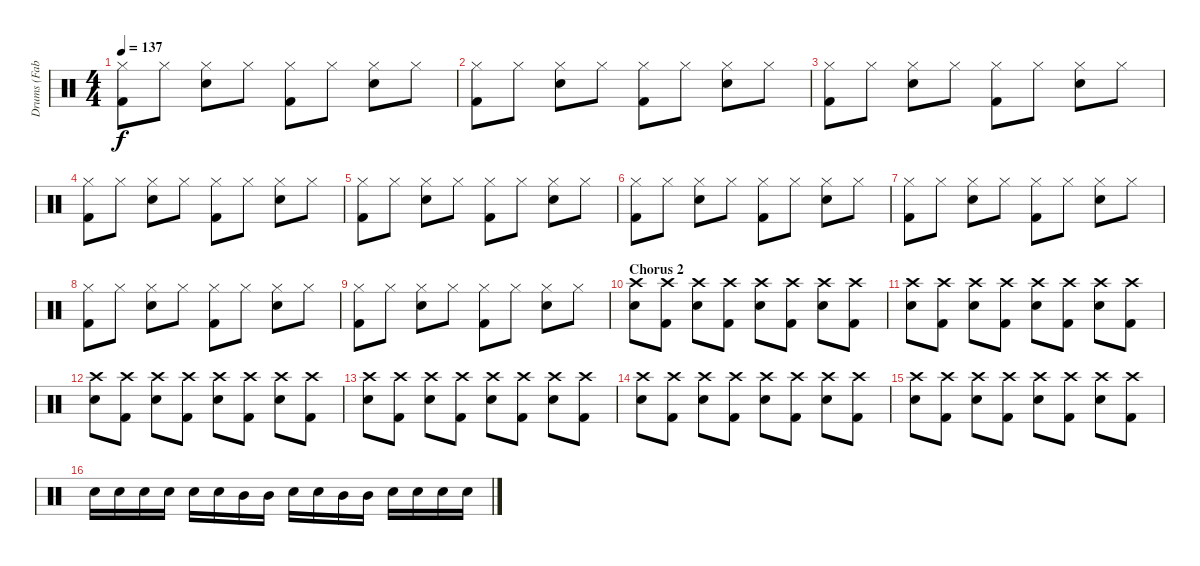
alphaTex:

\track ("Drums (Fab)" "Drums (Fab") {instrument percussion}
\staff {score}
\articulation defaults
\ts (4 4)
\tempo 137
\clef neutral
\ks c
("Hi-Hat (closed)" "Kick (hit) 2").8{dy f} "Hi-Hat (closed)".8 ("Hi-Hat (closed)" "Snare (hit) 2").8 "Hi-Hat (closed)".8 ("Hi-Hat (closed)" "Kick (hit) 2").8 "Hi-Hat (closed)".8 ("Hi-Hat (closed)" "Snare (hit) 2").8 "Hi-Hat (closed)".8 |
("Hi-Hat (closed)" "Kick (hit) 2").8 "Hi-Hat (closed)".8 ("Hi-Hat (closed)" "Snare (hit) 2").8 "Hi-Hat (closed)".8 ("Hi-Hat (closed)" "Kick (hit) 2").8 "Hi-Hat (closed)".8 ("Hi-Hat (closed)" "Snare (hit) 2").8 "Hi-Hat (closed)".8 |
("Hi-Hat (closed)" "Kick (hit) 2").8 "Hi-Hat (closed)".8 ("Hi-Hat (closed)" "Snare (hit) 2").8 "Hi-Hat (closed)".8 ("Hi-Hat (closed)" "Kick (hit) 2").8 "Hi-Hat (closed)".8 ("Hi-Hat (closed)" "Snare (hit) 2").8 "Hi-Hat (closed)".8 |
("Hi-Hat (closed)" "Kick (hit) 2").8 "Hi-Hat (closed)".8 ("Hi-Hat (closed)" "Snare (hit) 2").8 "Hi-Hat (closed)".8 ("Hi-Hat (closed)" "Kick (hit) 2").8 "Hi-Hat (closed)".8 ("Hi-Hat (closed)" "Snare (hit) 2").8 "Hi-Hat (closed)".8 |
("Hi-Hat (closed)" "Kick (hit) 2").8 "Hi-Hat (closed)".8 ("Hi-Hat (closed)" "Snare (hit) 2").8 "Hi-Hat (closed)".8 ("Hi-Hat (closed)" "Kick (hit) 2").8 "Hi-Hat (closed)".8 ("Hi-Hat (closed)" "Snare (hit) 2").8 "Hi-Hat (closed)".8 |
("Hi-Hat (closed)" "Kick (hit) 2").8 "Hi-Hat (closed)".8 ("Hi-Hat (closed)" "Snare (hit) 2").8 "Hi-Hat (closed)".8 ("Hi-Hat (closed)" "Kick (hit) 2").8 "Hi-Hat (closed)".8 ("Hi-Hat (closed)" "Snare (hit) 2").8 "Hi-Hat (closed)".8 |
("Hi-Hat (closed)" "Kick (hit) 2").8 "Hi-Hat (closed)".8 ("Hi-Hat (closed)" "Snare (hit) 2").8 "Hi-Hat (closed)".8 ("Hi-Hat (closed)" "Kick (hit) 2").8 "Hi-Hat (closed)".8 ("Hi-Hat (closed)" "Snare (hit) 2").8 "Hi-Hat (closed)".8 |
("Hi-Hat (closed)" "Kick (hit) 2").8 "Hi-Hat (closed)".8 ("Hi-Hat (closed)" "Snare (hit) 2").8 "Hi-Hat (closed)".8 ("Hi-Hat (closed)" "Kick (hit) 2").8 "Hi-Hat (closed)".8 ("Hi-Hat (closed)" "Snare (hit) 2").8 "Hi-Hat (closed)".8 |
("Hi-Hat (closed)" "Kick (hit) 2").8 "Hi-Hat (closed)".8 ("Hi-Hat (closed)" "Snare (hit) 2").8 "Hi-Hat (closed)".8 ("Hi-Hat (closed)" "Kick (hit) 2").8 "Hi-Hat (closed)".8 ("Hi-Hat (closed)" "Snare (hit) 2").8 "Hi-Hat (closed)".8 |
\section ("" "Chorus 2")
("Crash high (hit)" "Snare (hit) 2").8 ("Crash high (hit)" "Kick (hit) 2").8 ("Crash high (hit)" "Snare (hit) 2").8 ("Crash high (hit)" "Kick (hit) 2").8 ("Crash high (hit)" "Snare (hit) 2").8 ("Crash high (hit)" "Kick (hit) 2").8 ("Crash high (hit)" "Snare (hit) 2").8 ("Crash high (hit)" "Kick (hit) 2").8 |
("Crash high (hit)" "Snare (hit) 2").8 ("Crash high (hit)" "Kick (hit) 2").8 ("Crash high (hit)" "Snare (hit) 2").8 ("Crash high (hit)" "Kick (hit) 2").8 ("Crash high (hit)" "Snare (hit) 2").8 ("Crash high (hit)" "Kick (hit) 2").8 ("Crash high (hit)" "Snare (hit) 2").8 ("Crash high (hit)" "Kick (hit) 2").8 |
("Crash high (hit)" "Snare (hit) 2").8 ("Crash high (hit)" "Kick (hit) 2").8 ("Crash high (hit)" "Snare (hit) 2").8 ("Crash high (hit)" "Kick (hit) 2").8 ("Crash high (hit)" "Snare (hit) 2").8 ("Crash high (hit)" "Kick (hit) 2").8 ("Crash high (hit)" "Snare (hit) 2").8 ("Crash high (hit)" "Kick (hit) 2").8 |
("Crash high (hit)" "Snare (hit) 2").8 ("Crash high (hit)" "Kick (hit) 2").8 ("Crash high (hit)" "Snare (hit) 2").8 ("Crash high (hit)" "Kick (hit) 2").8 ("Crash high (hit)" "Snare (hit) 2").8 ("Crash high (hit)" "Kick (hit) 2").8 ("Crash high (hit)" "Snare (hit) 2").8 ("Crash high (hit)" "Kick (hit) 2").8 |
("Crash high (hit)" "Snare (hit) 2").8 ("Crash high (hit)" "Kick (hit) 2").8 ("Crash high (hit)" "Snare (hit) 2").8 ("Crash high (hit)" "Kick (hit) 2").8 ("Crash high (hit)" "Snare (hit) 2").8 ("Crash high (hit)" "Kick (hit) 2").8 ("Crash high (hit)" "Snare (hit) 2").8 ("Crash high (hit)" "Kick (hit) 2").8 |
("Crash high (hit)" "Snare (hit) 2").8 ("Crash high (hit)" "Kick (hit) 2").8 ("Crash high (hit)" "Snare (hit) 2").8 ("Crash high (hit)" "Kick (hit) 2").8 ("Crash high (hit)" "Snare (hit) 2").8 ("Crash high (hit)" "Kick (hit) 2").8 ("Crash high (hit)" "Snare (hit) 2").8 ("Crash high (hit)" "Kick (hit) 2").8 |
"Snare (hit) 2".16 "Snare (hit) 2".16 "Snare (hit) 2".16 "Snare (hit) 2".16 "Snare (hit) 2".16 "Snare (hit) 2".16 "Mid Tom (hit)".16 "Mid Tom (hit)".16 "Snare (hit) 2".16 "Snare (hit) 2".16 "Mid Tom (hit)".16 "Mid Tom (hit)".16 "Snare (hit) 2".16 "Snare (hit) 2".16 "Snare (hit) 2".16 "Snare (hit) 2".16
